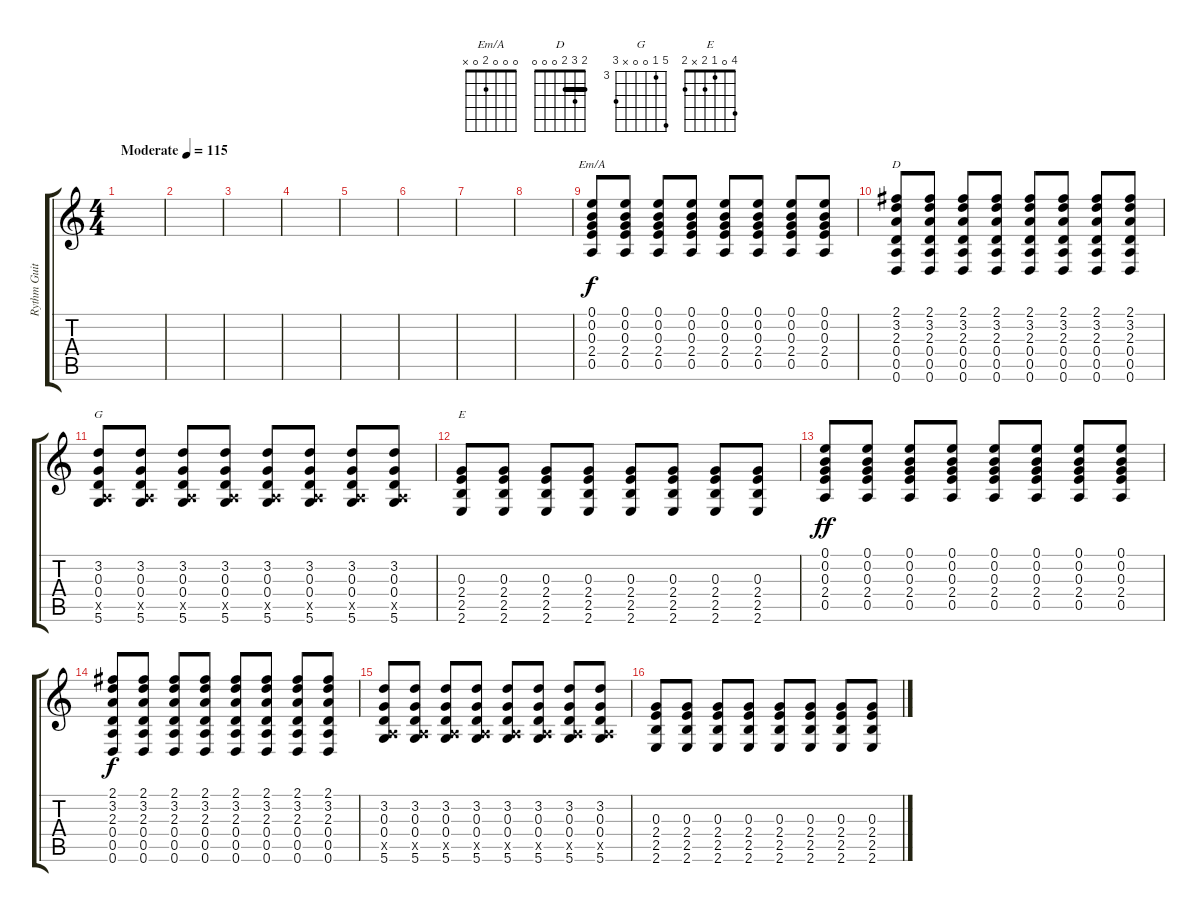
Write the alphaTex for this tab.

\track ("Rythm Guitar" "Rythm Guit") {instrument electricguitarclean}
\staff {score tabs}
\tuning (E4 B3 G3 D3 A2 D2) {hide}
\chord ("Em/A" 0 0 0 2 0 x)
\chord ("D" 2 3 2 0 0 0) {barre 2}
\chord ("G" 7 3 0 0 x 5) {firstfret 3}
\chord ("E" 4 0 1 2 x 2)
\ts (4 4)
\tempo (115 "Moderate")
\clef g2
\ks c
|
|
|
|
|
|
|
|
(0.1 0.2 0.3 2.4 0.5).8{ch "Em/A"} (0.1 0.2 0.3 2.4 0.5).8 (0.1 0.2 0.3 2.4 0.5).8 (0.1 0.2 0.3 2.4 0.5).8 (0.1 0.2 0.3 2.4 0.5).8 (0.1 0.2 0.3 2.4 0.5).8 (0.1 0.2 0.3 2.4 0.5).8 (0.1 0.2 0.3 2.4 0.5).8 |
(2.1 3.2 2.3 0.4 0.5 0.6).8{ch "D" dy f} (2.1 3.2 2.3 0.4 0.5 0.6).8 (2.1 3.2 2.3 0.4 0.5 0.6).8 (2.1 3.2 2.3 0.4 0.5 0.6).8 (2.1 3.2 2.3 0.4 0.5 0.6).8 (2.1 3.2 2.3 0.4 0.5 0.6).8 (2.1 3.2 2.3 0.4 0.5 0.6).8 (2.1 3.2 2.3 0.4 0.5 0.6).8 |
(3.2 0.3 0.4 0.5{x} 5.6).8{ch "G"} (3.2 0.3 0.4 0.5{x} 5.6).8 (3.2 0.3 0.4 0.5{x} 5.6).8 (3.2 0.3 0.4 0.5{x} 5.6).8 (3.2 0.3 0.4 0.5{x} 5.6).8 (3.2 0.3 0.4 0.5{x} 5.6).8 (3.2 0.3 0.4 0.5{x} 5.6).8 (3.2 0.3 0.4 0.5{x} 5.6).8 |
(0.3 2.4 2.5 2.6).8{ch "E"} (0.3 2.4 2.5 2.6).8 (0.3 2.4 2.5 2.6).8 (0.3 2.4 2.5 2.6).8 (0.3 2.4 2.5 2.6).8 (0.3 2.4 2.5 2.6).8 (0.3 2.4 2.5 2.6).8 (0.3 2.4 2.5 2.6).8 |
(0.1 0.2 0.3 2.4 0.5).8{dy ff} (0.1 0.2 0.3 2.4 0.5).8 (0.1 0.2 0.3 2.4 0.5).8 (0.1 0.2 0.3 2.4 0.5).8 (0.1 0.2 0.3 2.4 0.5).8 (0.1 0.2 0.3 2.4 0.5).8 (0.1 0.2 0.3 2.4 0.5).8 (0.1 0.2 0.3 2.4 0.5).8 |
(2.1 3.2 2.3 0.4 0.5 0.6).8{dy f} (2.1 3.2 2.3 0.4 0.5 0.6).8 (2.1 3.2 2.3 0.4 0.5 0.6).8 (2.1 3.2 2.3 0.4 0.5 0.6).8 (2.1 3.2 2.3 0.4 0.5 0.6).8 (2.1 3.2 2.3 0.4 0.5 0.6).8 (2.1 3.2 2.3 0.4 0.5 0.6).8 (2.1 3.2 2.3 0.4 0.5 0.6).8 |
(3.2 0.3 0.4 0.5{x} 5.6).8 (3.2 0.3 0.4 0.5{x} 5.6).8 (3.2 0.3 0.4 0.5{x} 5.6).8 (3.2 0.3 0.4 0.5{x} 5.6).8 (3.2 0.3 0.4 0.5{x} 5.6).8 (3.2 0.3 0.4 0.5{x} 5.6).8 (3.2 0.3 0.4 0.5{x} 5.6).8 (3.2 0.3 0.4 0.5{x} 5.6).8 |
(0.3 2.4 2.5 2.6).8 (0.3 2.4 2.5 2.6).8 (0.3 2.4 2.5 2.6).8 (0.3 2.4 2.5 2.6).8 (0.3 2.4 2.5 2.6).8 (0.3 2.4 2.5 2.6).8 (0.3 2.4 2.5 2.6).8 (0.3 2.4 2.5 2.6).8
